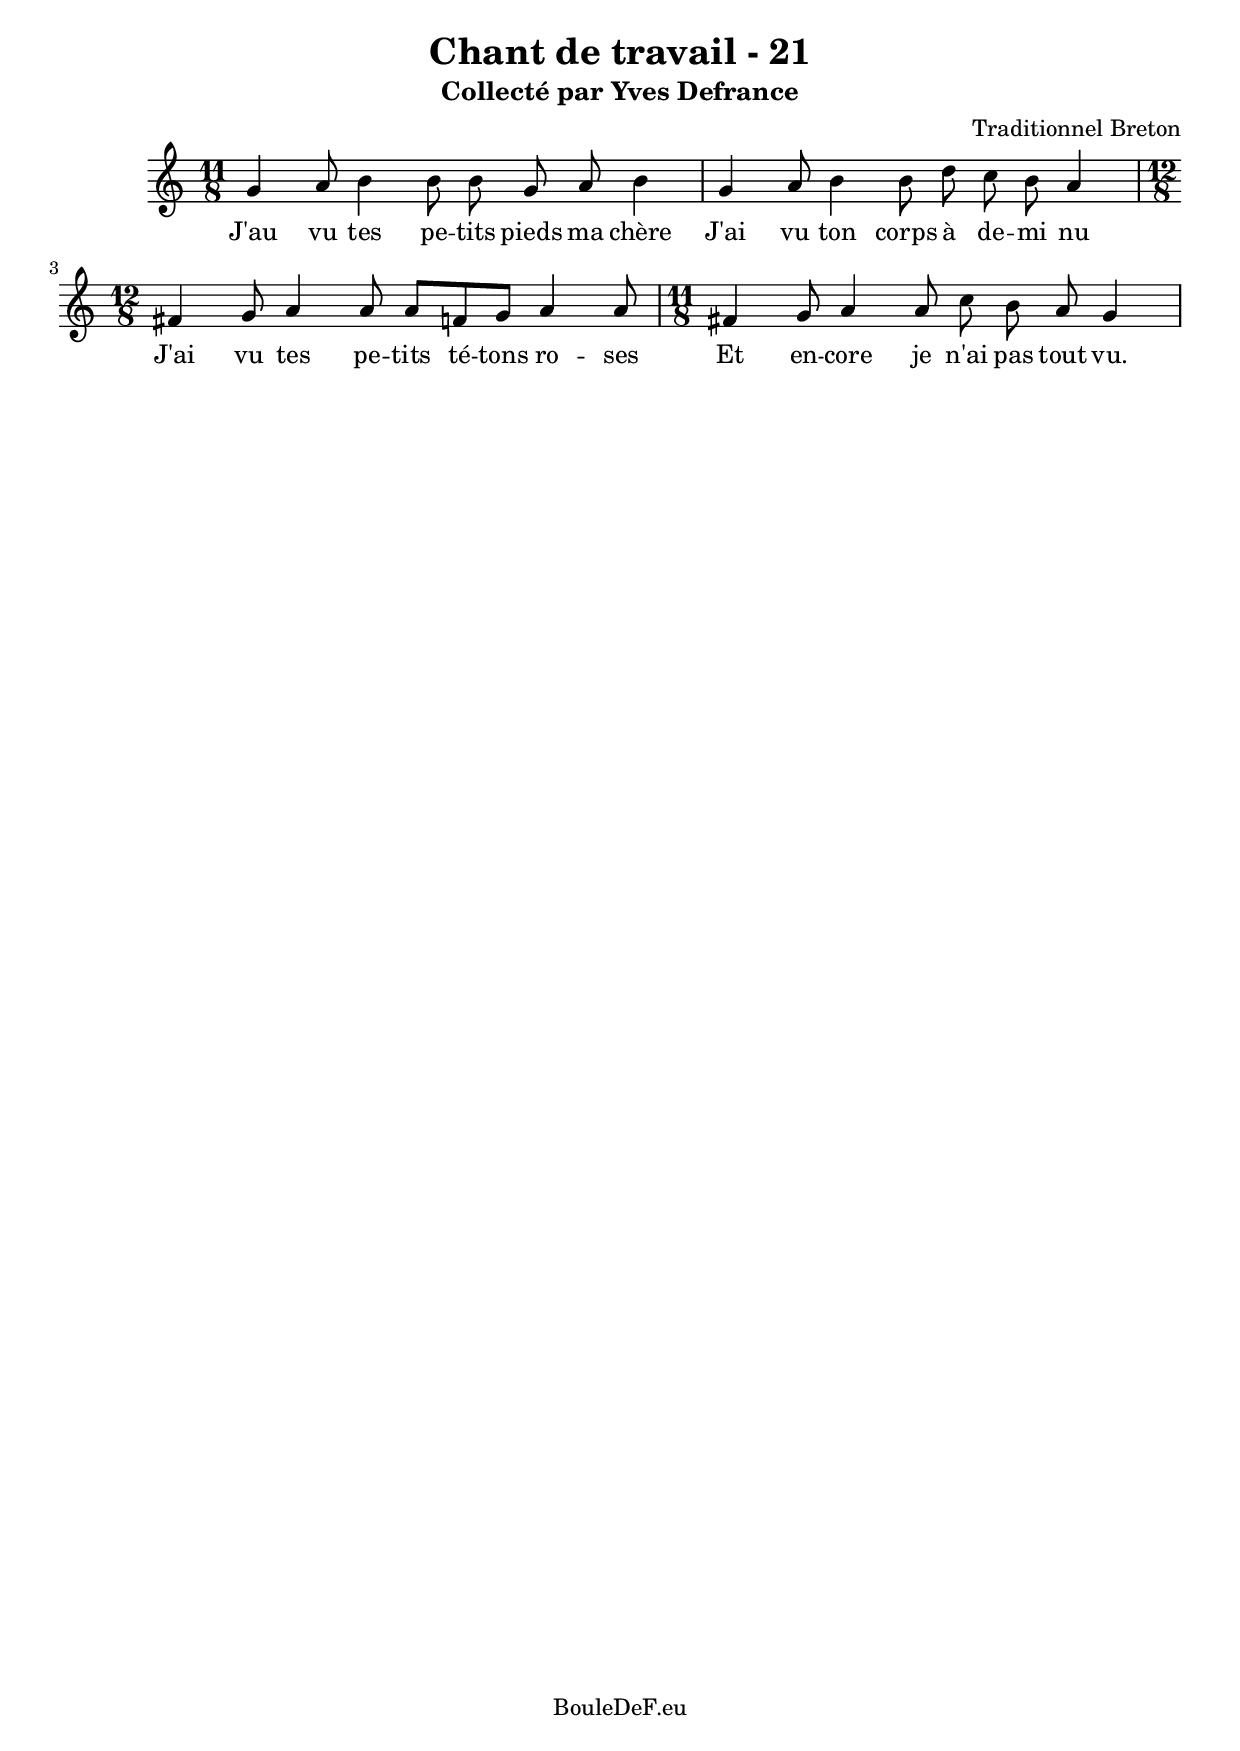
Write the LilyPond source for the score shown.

\version "2.16.0"
\include "italiano.ly"

\header {
	title = "Chant de travail - 21"
	subtitle = "Collecté par Yves Defrance"
	composer = "Traditionnel Breton"
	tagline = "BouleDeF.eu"
}

\score {
	\new Staff \relative sib {
		\clef "treble"
		\time 11/8

		| sol'4 la8 si4 si8 si sol la si4 
		| sol4 la8 si4 si8 re8 do si la4
		\time 12/8
		| fad4 sol8 la4 la8 la fa sol la4 la8
		\time 11/8
		| fad4 sol8 la4 la8 do si la sol4
	}
	\addlyrics {
		| J'au vu tes pe -- tits pieds ma chère
		| J'ai vu ton corps à de -- mi nu
		| J'ai vu tes pe -- tits té -- tons ro -- ses
		| Et en -- core je n'ai pas tout vu.
	}
	\layout {}
	\midi {}
}

